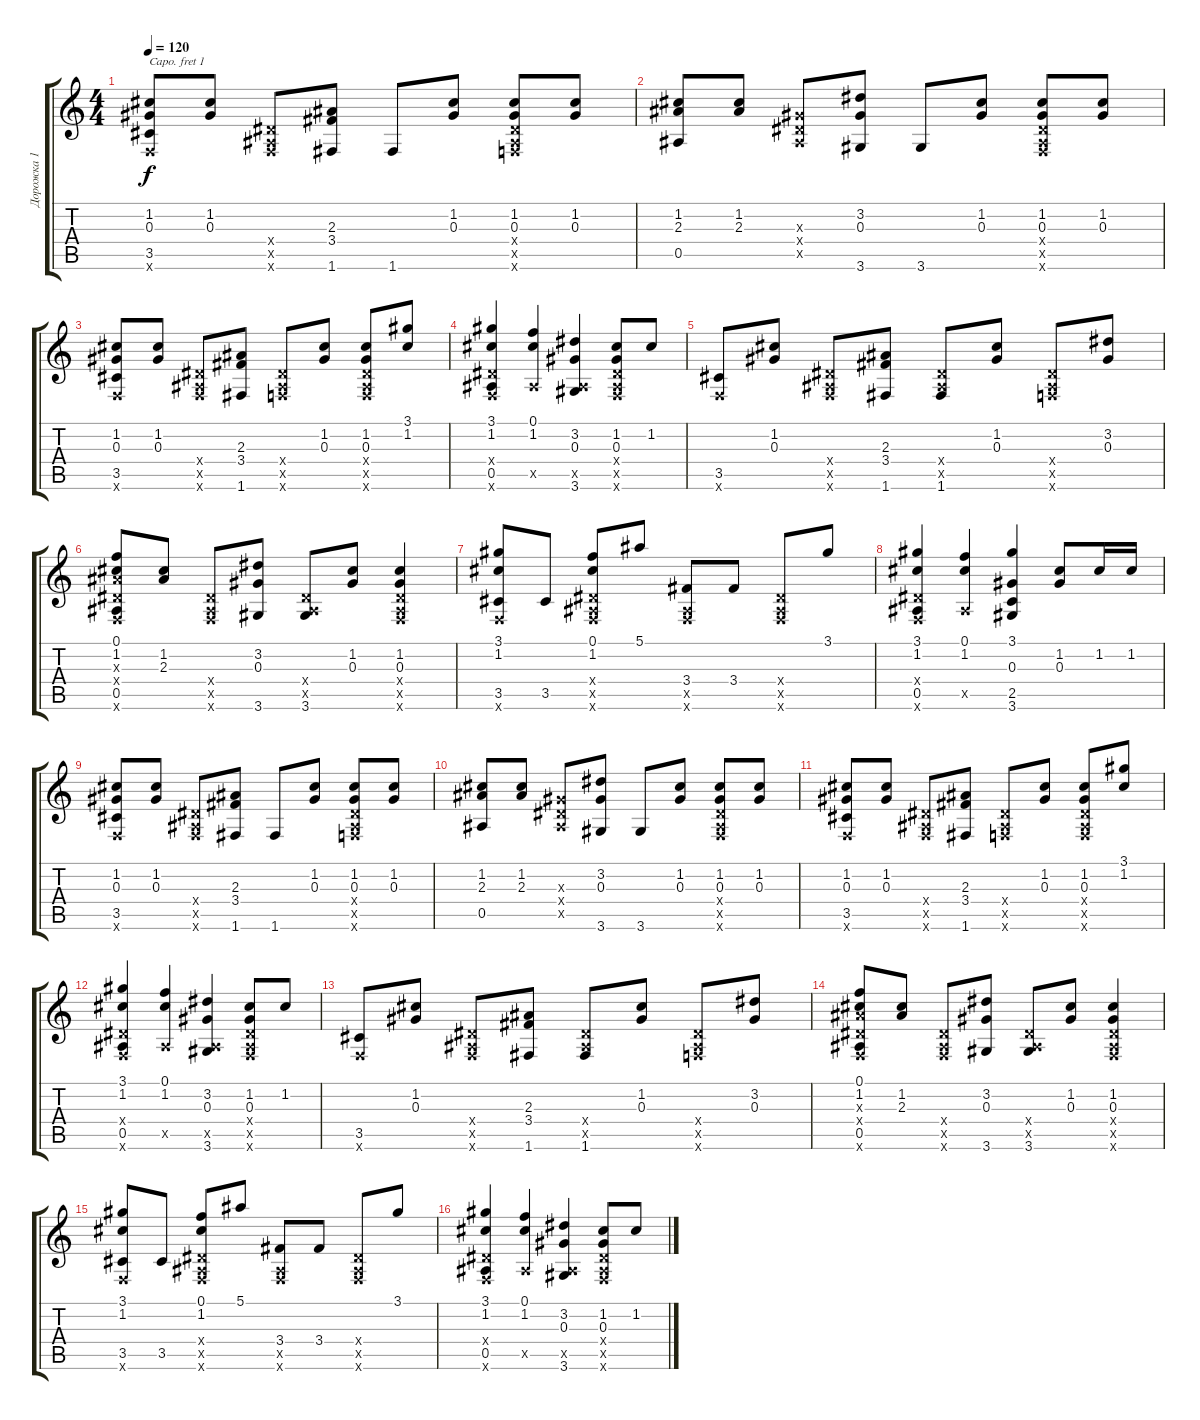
\track ("Дорожка 1" "Дорожка 1") {instrument acousticguitarsteel}
\staff {score tabs}
\capo 1
\tuning (E4 B3 G3 D3 A2 E2) {hide}
\ts (4 4)
\tempo 120
\clef g2
\ks c
(1.2 0.3 3.5 0.6{x}).8{dy f} (1.2 0.3).8 (0.4{x} 0.5{x} 0.6{x}).8 (2.3 3.4 1.6).8 1.6.8 (1.2 0.3).8 (1.2 0.3 0.4{x} 0.5{x} 0.6{x}).8 (1.2 0.3).8 |
(1.2 2.3 0.5).8 (1.2 2.3).8 (0.3{x} 0.4{x} 0.5{x}).8 (3.2 0.3 3.6).8 3.6.8 (1.2 0.3).8 (1.2 0.3 0.4{x} 0.5{x} 0.6{x}).8 (1.2 0.3).8 |
(1.2 0.3 3.5 0.6{x}).8 (1.2 0.3).8 (0.4{x} 0.5{x} 0.6{x}).8 (2.3 3.4 1.6).8 (0.4{x} 0.5{x} 0.6{x}).8 (1.2 0.3).8 (1.2 0.3 0.4{x} 0.5{x} 0.6{x}).8 (3.1 1.2).8 |
(3.1 1.2 0.4{x} 0.5 0.6{x}).4 (0.1 1.2 0.5{x}).4 (3.2 0.3 0.5{x} 3.6).4 (1.2 0.3 0.4{x} 0.5{x} 0.6{x}).8 1.2.8 |
(3.5 0.6{x}).8 (1.2 0.3).8 (0.4{x} 0.5{x} 0.6{x}).8 (2.3 3.4 1.6).8 (0.4{x} 0.5{x} 1.6).8 (1.2 0.3).8 (0.4{x} 0.5{x} 0.6{x}).8 (3.2 0.3).8 |
(0.1 1.2 2.3{x} 0.4{x} 0.5 0.6{x}).8 (1.2 2.3).8 (0.4{x} 0.5{x} 0.6{x}).8 (3.2 0.3 3.6).8 (0.4{x} 0.5{x} 3.6).8 (1.2 0.3).8 (1.2 0.3 0.4{x} 0.5{x} 0.6{x}).4 |
(3.1 1.2 3.5 0.6{x}).8 3.5.8 (0.1 1.2 0.4{x} 0.5{x} 0.6{x}).8 5.1.8 (3.4 0.5{x} 0.6{x}).8 3.4.8 (0.4{x} 0.5{x} 0.6{x}).8 3.1.8 |
(3.1 1.2 0.4{x} 0.5 0.6{x}).4 (0.1 1.2 0.5{x}).4 (3.1 0.3 2.5 3.6).4 (1.2 0.3).8 1.2.16 1.2.16 |
(1.2 0.3 3.5 0.6{x}).8 (1.2 0.3).8 (0.4{x} 0.5{x} 0.6{x}).8 (2.3 3.4 1.6).8 1.6.8 (1.2 0.3).8 (1.2 0.3 0.4{x} 0.5{x} 0.6{x}).8 (1.2 0.3).8 |
(1.2 2.3 0.5).8 (1.2 2.3).8 (0.3{x} 0.4{x} 0.5{x}).8 (3.2 0.3 3.6).8 3.6.8 (1.2 0.3).8 (1.2 0.3 0.4{x} 0.5{x} 0.6{x}).8 (1.2 0.3).8 |
(1.2 0.3 3.5 0.6{x}).8 (1.2 0.3).8 (0.4{x} 0.5{x} 0.6{x}).8 (2.3 3.4 1.6).8 (0.4{x} 0.5{x} 0.6{x}).8 (1.2 0.3).8 (1.2 0.3 0.4{x} 0.5{x} 0.6{x}).8 (3.1 1.2).8 |
(3.1 1.2 0.4{x} 0.5 0.6{x}).4 (0.1 1.2 0.5{x}).4 (3.2 0.3 0.5{x} 3.6).4 (1.2 0.3 0.4{x} 0.5{x} 0.6{x}).8 1.2.8 |
(3.5 0.6{x}).8 (1.2 0.3).8 (0.4{x} 0.5{x} 0.6{x}).8 (2.3 3.4 1.6).8 (0.4{x} 0.5{x} 1.6).8 (1.2 0.3).8 (0.4{x} 0.5{x} 0.6{x}).8 (3.2 0.3).8 |
(0.1 1.2 2.3{x} 0.4{x} 0.5 0.6{x}).8 (1.2 2.3).8 (0.4{x} 0.5{x} 0.6{x}).8 (3.2 0.3 3.6).8 (0.4{x} 0.5{x} 3.6).8 (1.2 0.3).8 (1.2 0.3 0.4{x} 0.5{x} 0.6{x}).4 |
(3.1 1.2 3.5 0.6{x}).8 3.5.8 (0.1 1.2 0.4{x} 0.5{x} 0.6{x}).8 5.1.8 (3.4 0.5{x} 0.6{x}).8 3.4.8 (0.4{x} 0.5{x} 0.6{x}).8 3.1.8 |
(3.1 1.2 0.4{x} 0.5 0.6{x}).4 (0.1 1.2 0.5{x}).4 (3.2 0.3 0.5{x} 3.6).4 (1.2 0.3 0.4{x} 0.5{x} 0.6{x}).8 1.2.8
